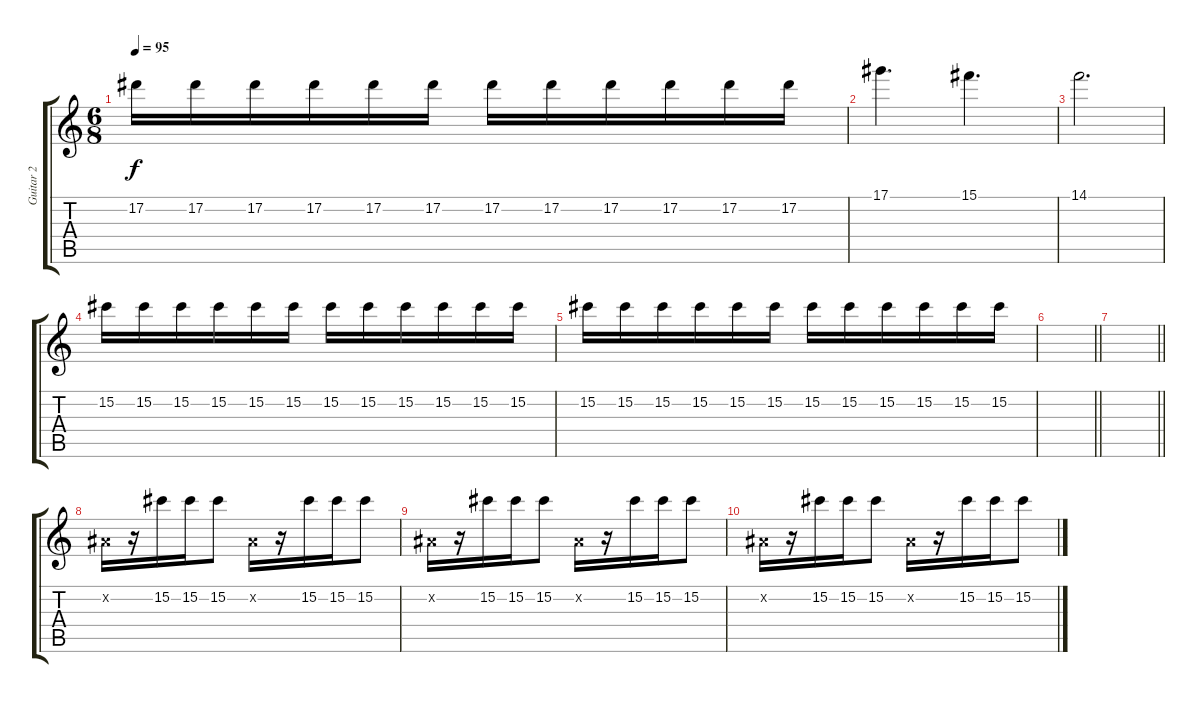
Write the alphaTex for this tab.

\track ("Guitar 2" "Guitar 2") {instrument overdrivenguitar}
\staff {score tabs}
\tuning (Eb4 Bb3 Gb3 Db3 Ab2 Db2) {hide}
\ts (6 8)
\tempo 95
\clef g2
\ks c
17.2.16{dy f} 17.2.16 17.2.16 17.2.16 17.2.16 17.2.16 17.2.16 17.2.16 17.2.16 17.2.16 17.2.16 17.2.16 |
17.1.4{d} 15.1.4{d} |
14.1.2{d} |
15.2.16 15.2.16 15.2.16 15.2.16 15.2.16 15.2.16 15.2.16 15.2.16 15.2.16 15.2.16 15.2.16 15.2.16 |
15.2.16 15.2.16 15.2.16 15.2.16 15.2.16 15.2.16 15.2.16 15.2.16 15.2.16 15.2.16 15.2.16 15.2.16 |
\barLineRight lightlight
|
\barLineRight lightlight
|
0.2{x}.16 r.16 15.2.16 15.2.16 15.2.8 0.2{x}.16 r.16 15.2.16 15.2.16 15.2.8 |
0.2{x}.16 r.16 15.2.16 15.2.16 15.2.8 0.2{x}.16 r.16 15.2.16 15.2.16 15.2.8 |
0.2{x}.16 r.16 15.2.16 15.2.16 15.2.8 0.2{x}.16 r.16 15.2.16 15.2.16 15.2.8
